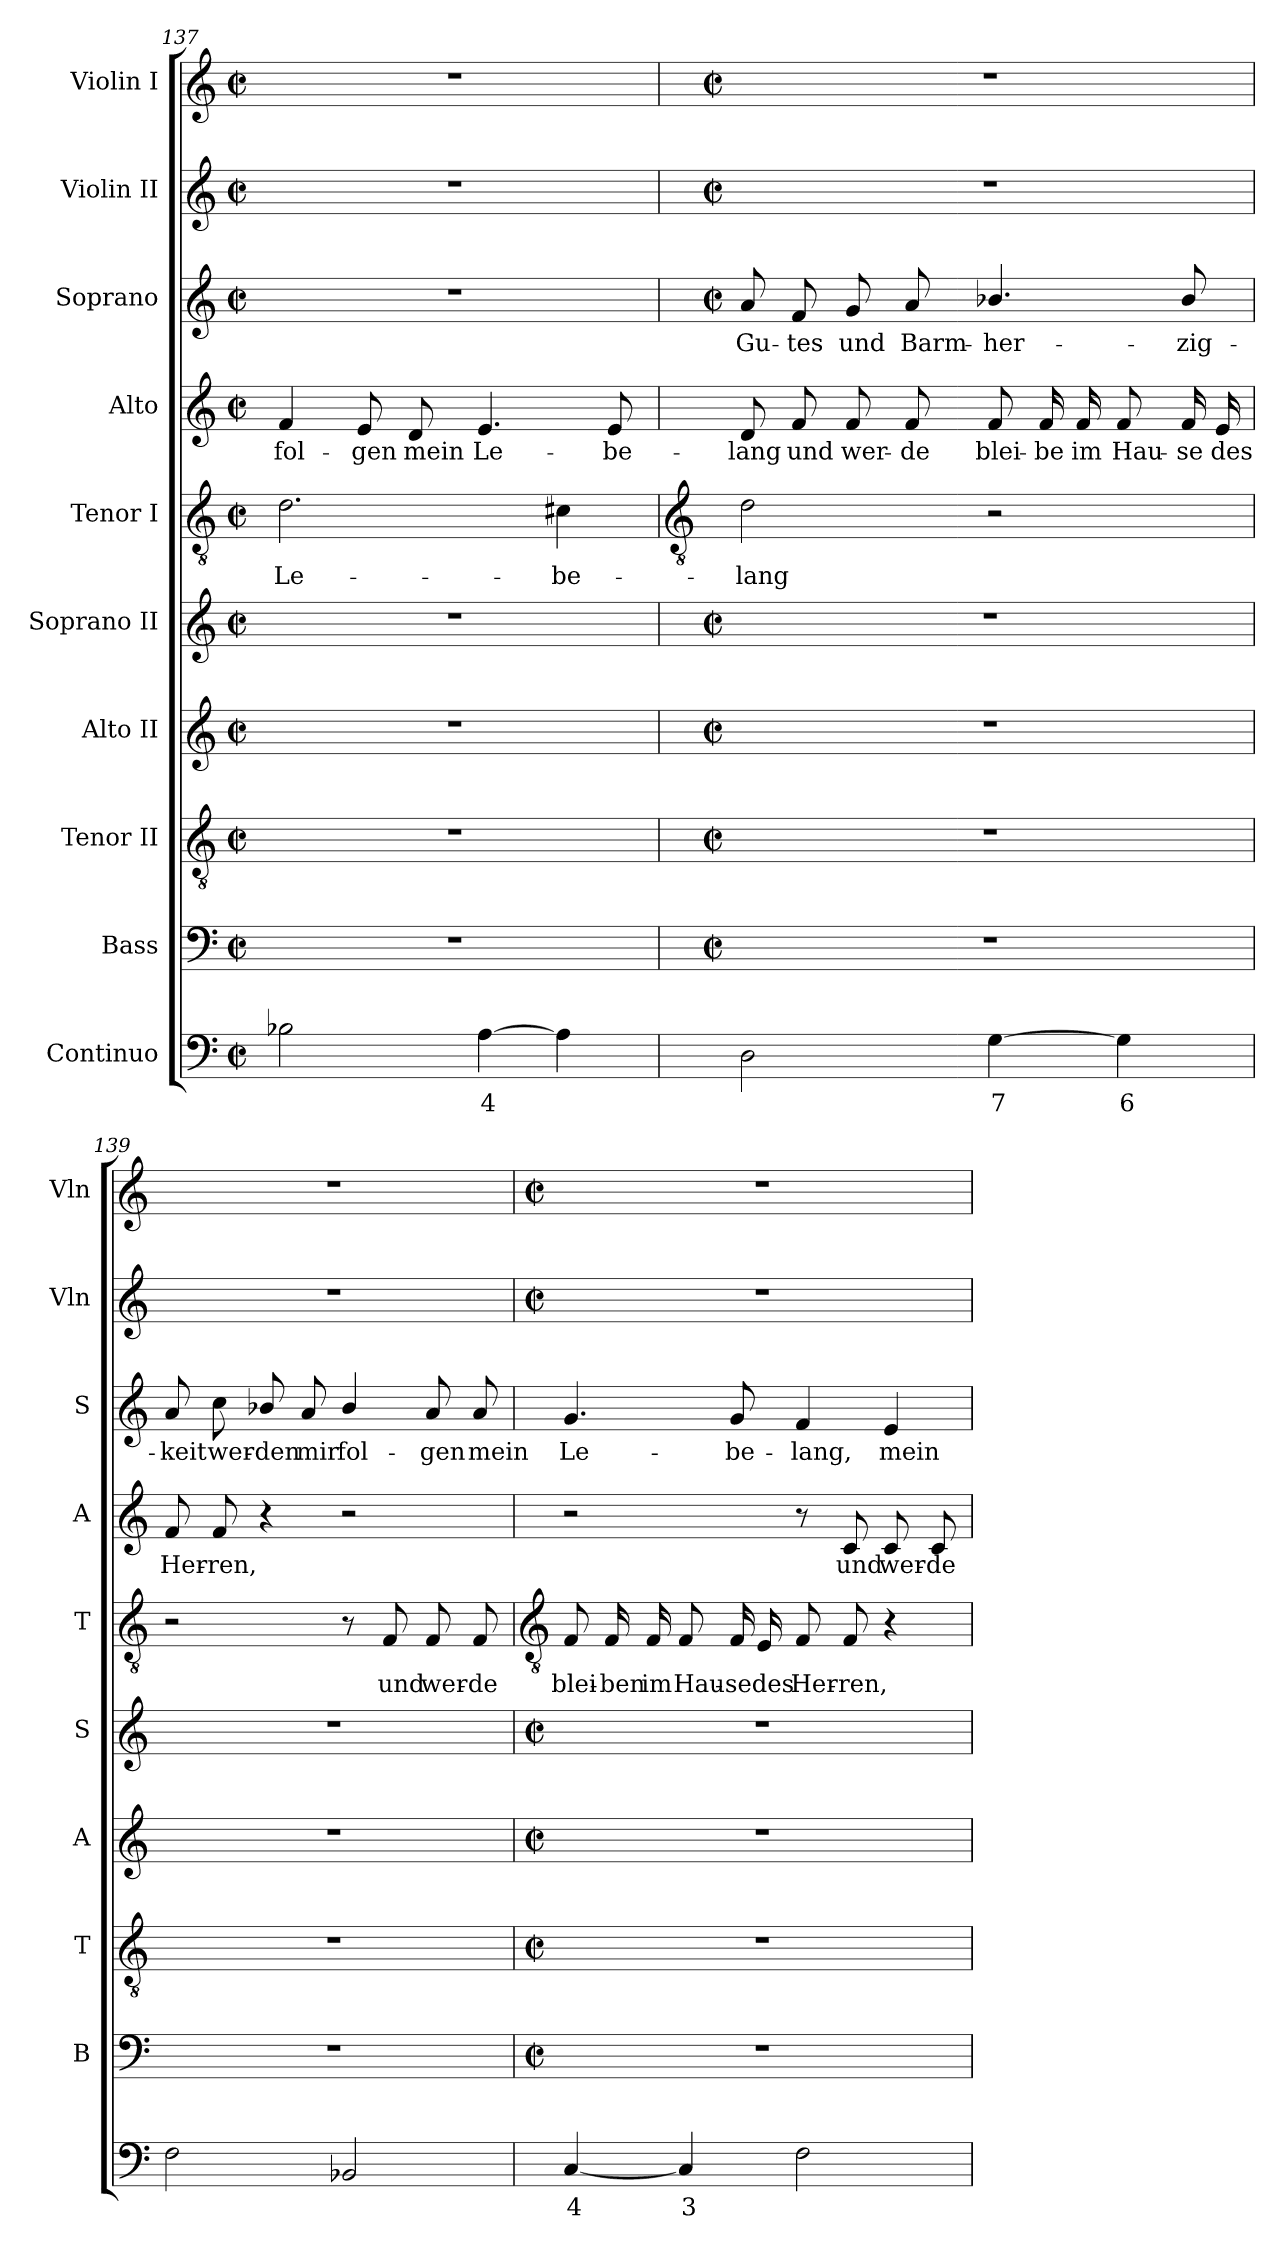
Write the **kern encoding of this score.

**kern	**text	**kern	**kern	**kern	**kern	**kern	**text	**kern	**text	**kern	**text	**kern	**kern
*part10	*part10	*part9	*part8	*part7	*part6	*part5	*part5	*part4	*part4	*part3	*part3	*part2	*part1
*staff10	*staff10	*staff9	*staff8	*staff7	*staff6	*staff5	*staff5	*staff4	*staff4	*staff3	*staff3	*staff2	*staff1
*I"Continuo	*	*I"Bass	*I"Tenor II	*I"Alto II	*I"Soprano II	*I"Tenor I	*	*I"Alto	*	*I"Soprano	*	*I"Violin II	*I"Violin I
*	*	*I'B	*I'T	*I'A	*I'S	*I'T	*	*I'A	*	*I'S	*	*I'Vln	*I'Vln
*clefF4	*	*clefF4	*clefGv2	*clefG2	*clefG2	*clefGv2	*	*clefG2	*	*clefG2	*	*clefG2	*clefG2
*k[]	*	*k[]	*k[]	*k[]	*k[]	*k[]	*	*k[]	*	*k[]	*	*k[]	*k[]
*C:	*	*C:	*C:	*C:	*C:	*C:	*	*C:	*	*C:	*	*C:	*C:
*M2/2	*	*M2/2	*M2/2	*M2/2	*M2/2	*M2/2	*	*M2/2	*	*M2/2	*	*M2/2	*M2/2
*met(c|)	*	*met(c|)	*met(c|)	*met(c|)	*met(c|)	*met(c|)	*	*met(c|)	*	*met(c|)	*	*met(c|)	*met(c|)
=137	=137	=137	=137	=137	=137	=137	=137	=137	=137	=137	=137	=137	=137
!	!	!	!	!	!	!	!LO:LY:b	!	!LO:LY:b	!	!	!	!
2B-X	.	1r	1r	1r	1r	2.d	Le-	4f	fol-	1r	.	1r	1r
!	!	!	!	!	!	!	!	!	!LO:LY:b	!	!	!	!
.	.	.	.	.	.	.	.	8e	-gen	.	.	.	.
!	!	!	!	!	!	!	!	!	!LO:LY:b	!	!	!	!
.	.	.	.	.	.	.	.	8d	mein	.	.	.	.
!	!LO:LY:b	!	!	!	!	!	!	!	!LO:LY:b	!	!	!	!
[4A	4	.	.	.	.	.	.	4.e	Le-	.	.	.	.
!	!	!	!	!	!	!	!LO:LY:b	!	!	!	!	!	!
4A]	.	.	.	.	.	4c#X	-be-	.	.	.	.	.	.
!	!	!	!	!	!	!	!	!	!LO:LY:b	!	!	!	!
.	.	.	.	.	.	.	.	8e	-be-	.	.	.	.
!!LO:LB:g=z
=138	=138	=138	=138	=138	=138	=138	=138	=138	=138	=138	=138	=138	=138
*	*	*	*	*	*	*clefGv2	*	*	*	*	*	*	*
*	*	*	*	*	*	*	*	*	*	*k[]	*	*	*
*	*	*	*	*	*	*	*	*	*	*C:	*	*	*
*	*	*M2/2	*M2/2	*M2/2	*M2/2	*	*	*	*	*M2/2	*	*M2/2	*M2/2
*	*	*met(c|)	*met(c|)	*met(c|)	*met(c|)	*	*	*	*	*met(c|)	*	*met(c|)	*met(c|)
!	!	!	!	!	!	!	!LO:LY:b	!	!LO:LY:b	!	!LO:LY:b	!	!
2D	.	1r	1r	1r	1r	2d	-lang	8d	-lang	8a	Gu-	1r	1r
!	!	!	!	!	!	!	!	!	!LO:LY:b	!	!LO:LY:b	!	!
.	.	.	.	.	.	.	.	8f	und	8f	-tes	.	.
!	!	!	!	!	!	!	!	!	!LO:LY:b	!	!LO:LY:b	!	!
.	.	.	.	.	.	.	.	8f	wer-	8g	und	.	.
!	!	!	!	!	!	!	!	!	!LO:LY:b	!	!LO:LY:b	!	!
.	.	.	.	.	.	.	.	8f	-de	8a	Barm-	.	.
!	!LO:LY:b	!	!	!	!	!	!	!	!LO:LY:b	!	!LO:LY:b	!	!
[4G	7	.	.	.	.	2r	.	8f	blei-	4.b-X/	-her-	.	.
!	!	!	!	!	!	!	!	!	!LO:LY:b	!	!	!	!
.	.	.	.	.	.	.	.	16f	-be	.	.	.	.
!	!	!	!	!	!	!	!	!	!LO:LY:b	!	!	!	!
.	.	.	.	.	.	.	.	16f	im	.	.	.	.
!	!LO:LY:b	!	!	!	!	!	!	!	!LO:LY:b	!	!	!	!
4G]	6	.	.	.	.	.	.	8f	Hau-	.	.	.	.
!	!	!	!	!	!	!	!	!	!LO:LY:b	!	!LO:LY:b	!	!
.	.	.	.	.	.	.	.	16f	-se	8b-/	-zig-	.	.
!	!	!	!	!	!	!	!	!	!LO:LY:b	!	!	!	!
.	.	.	.	.	.	.	.	16e	des	.	.	.	.
=139	=139	=139	=139	=139	=139	=139	=139	=139	=139	=139	=139	=139	=139
!	!	!	!	!	!	!	!	!	!LO:LY:b	!	!LO:LY:b	!	!
2F	.	1r	1r	1r	1r	2r	.	8f	Her-	8a	-keit	1r	1r
!	!	!	!	!	!	!	!	!	!LO:LY:b	!	!LO:LY:b	!	!
.	.	.	.	.	.	.	.	8f	-ren,	8cc	wer-	.	.
!	!	!	!	!	!	!	!	!	!	!	!LO:LY:b	!	!
.	.	.	.	.	.	.	.	4r	.	8b-X/	-den	.	.
!	!	!	!	!	!	!	!	!	!	!	!LO:LY:b	!	!
.	.	.	.	.	.	.	.	.	.	8a	mir	.	.
!	!	!	!	!	!	!	!	!	!	!	!LO:LY:b	!	!
2BB-X	.	.	.	.	.	8r	.	2r	.	4b-/	fol-	.	.
!	!	!	!	!	!	!	!LO:LY:b	!	!	!	!	!	!
.	.	.	.	.	.	8F	und	.	.	.	.	.	.
!	!	!	!	!	!	!	!LO:LY:b	!	!	!	!LO:LY:b	!	!
.	.	.	.	.	.	8F	wer-	.	.	8a	-gen	.	.
!	!	!	!	!	!	!	!LO:LY:b	!	!	!	!LO:LY:b	!	!
.	.	.	.	.	.	8F	-de	.	.	8a	mein	.	.
!!LO:LB:g=z
=140	=140	=140	=140	=140	=140	=140	=140	=140	=140	=140	=140	=140	=140
*	*	*	*	*	*	*clefGv2	*	*	*	*	*	*	*
*	*	*M2/2	*M2/2	*M2/2	*M2/2	*	*	*	*	*	*	*M2/2	*M2/2
*	*	*met(c|)	*met(c|)	*met(c|)	*met(c|)	*	*	*	*	*	*	*met(c|)	*met(c|)
!	!LO:LY:b	!	!	!	!	!	!LO:LY:b	!	!	!	!LO:LY:b	!	!
[4C	4	1r	1r	1r	1r	8F	blei-	2r	.	4.g	Le-	1r	1r
!	!	!	!	!	!	!	!LO:LY:b	!	!	!	!	!	!
.	.	.	.	.	.	16F	-ben	.	.	.	.	.	.
!	!	!	!	!	!	!	!LO:LY:b	!	!	!	!	!	!
.	.	.	.	.	.	16F	im	.	.	.	.	.	.
!	!LO:LY:b	!	!	!	!	!	!LO:LY:b	!	!	!	!	!	!
4C]	3	.	.	.	.	8F	Hau-	.	.	.	.	.	.
!	!	!	!	!	!	!	!LO:LY:b	!	!	!	!LO:LY:b	!	!
.	.	.	.	.	.	16F	-se	.	.	8g	-be-	.	.
!	!	!	!	!	!	!	!LO:LY:b	!	!	!	!	!	!
.	.	.	.	.	.	16E	des	.	.	.	.	.	.
!	!	!	!	!	!	!	!LO:LY:b	!	!	!	!LO:LY:b	!	!
2F	.	.	.	.	.	8F	Her-	8r	.	4f	-lang,	.	.
!	!	!	!	!	!	!	!LO:LY:b	!	!LO:LY:b	!	!	!	!
.	.	.	.	.	.	8F	-ren,	8c	und	.	.	.	.
!	!	!	!	!	!	!	!	!	!LO:LY:b	!	!LO:LY:b	!	!
.	.	.	.	.	.	4r	.	8c	wer-	4e	mein	.	.
!	!	!	!	!	!	!	!	!	!LO:LY:b	!	!	!	!
.	.	.	.	.	.	.	.	8c	-de	.	.	.	.
=	=	=	=	=	=	=	=	=	=	=	=	=	=
*-	*-	*-	*-	*-	*-	*-	*-	*-	*-	*-	*-	*-	*-
